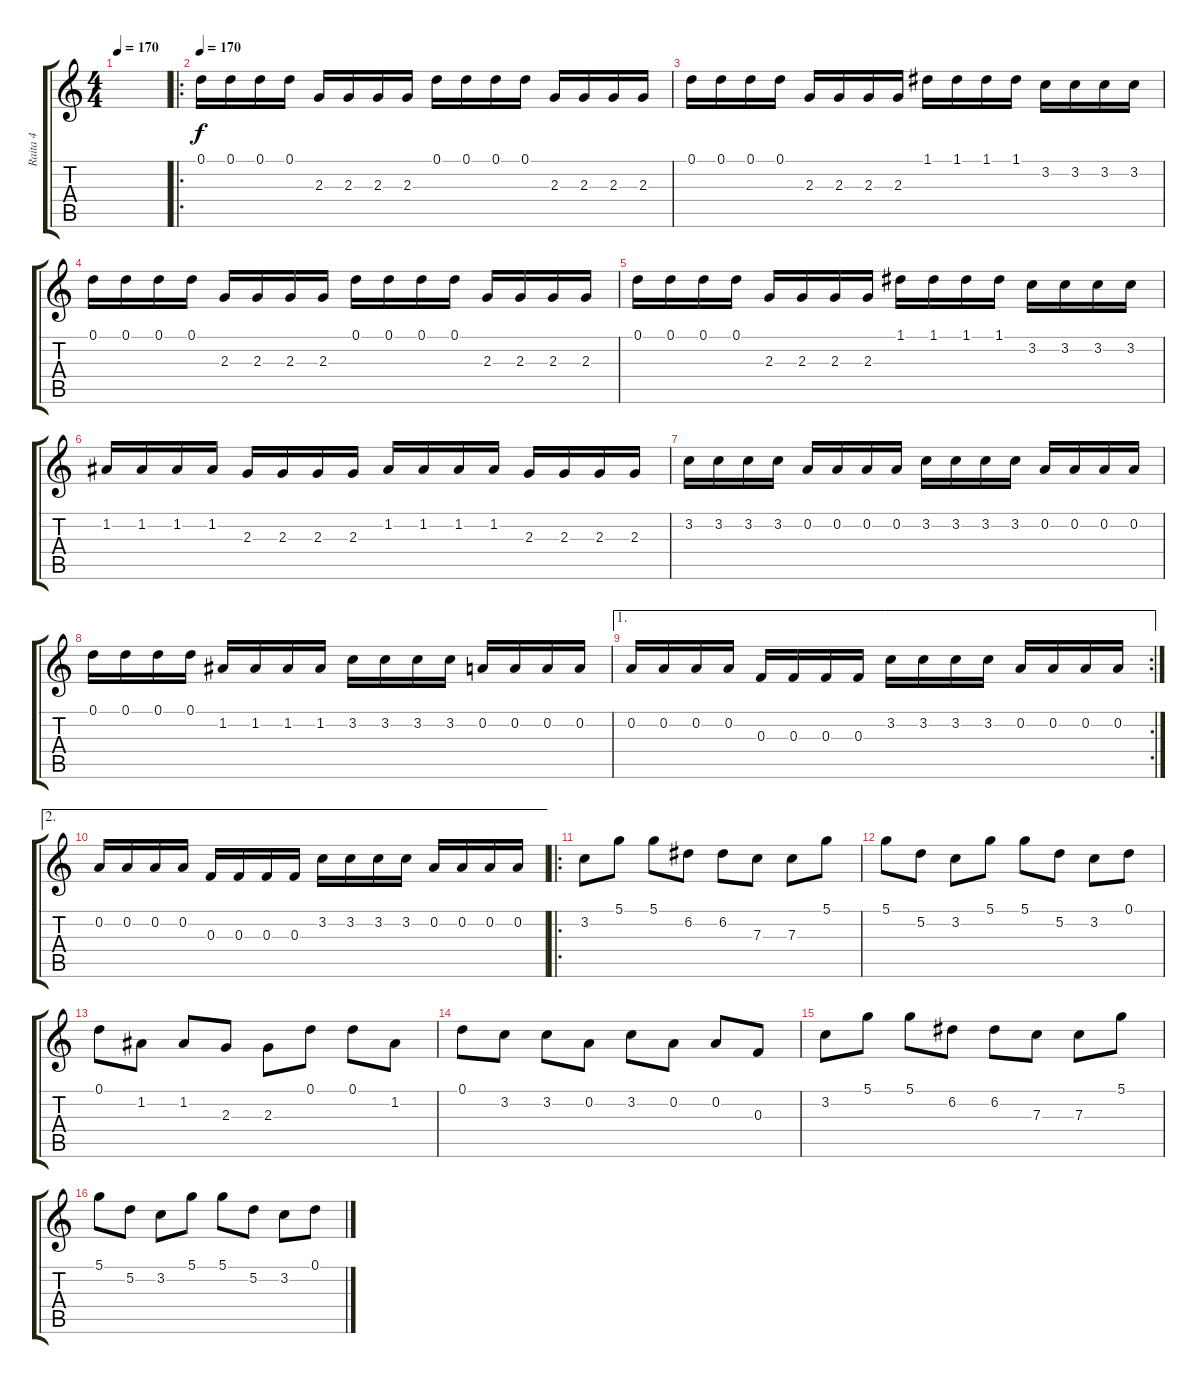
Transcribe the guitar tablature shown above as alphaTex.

\track ("Raita 4" "Raita 4") {instrument distortionguitar}
\staff {score tabs}
\tuning (D4 A3 F3 C3 G2 D2) {hide}
\ts (4 4)
\tempo 170
\clef g2
\ks c
|
\ro
\tempo 170
0.1.16 0.1.16 0.1.16 0.1.16 2.3.16 2.3.16 2.3.16 2.3.16 0.1.16 0.1.16 0.1.16 0.1.16 2.3.16 2.3.16 2.3.16 2.3.16 |
0.1.16 0.1.16 0.1.16 0.1.16 2.3.16 2.3.16 2.3.16 2.3.16 1.1.16 1.1.16 1.1.16 1.1.16 3.2.16 3.2.16 3.2.16 3.2.16 |
0.1.16 0.1.16 0.1.16 0.1.16 2.3.16 2.3.16 2.3.16 2.3.16 0.1.16 0.1.16 0.1.16 0.1.16 2.3.16 2.3.16 2.3.16 2.3.16 |
0.1.16 0.1.16 0.1.16 0.1.16 2.3.16 2.3.16 2.3.16 2.3.16 1.1.16 1.1.16 1.1.16 1.1.16 3.2.16 3.2.16 3.2.16 3.2.16 |
1.2.16 1.2.16 1.2.16 1.2.16 2.3.16 2.3.16 2.3.16 2.3.16 1.2.16 1.2.16 1.2.16 1.2.16 2.3.16 2.3.16 2.3.16 2.3.16 |
3.2.16 3.2.16 3.2.16 3.2.16 0.2.16 0.2.16 0.2.16 0.2.16 3.2.16 3.2.16 3.2.16 3.2.16 0.2.16 0.2.16 0.2.16 0.2.16 |
0.1.16 0.1.16 0.1.16 0.1.16 1.2.16 1.2.16 1.2.16 1.2.16 3.2.16 3.2.16 3.2.16 3.2.16 0.2.16 0.2.16 0.2.16 0.2.16 |
\ae 1
\rc 2
0.2.16 0.2.16 0.2.16 0.2.16 0.3.16 0.3.16 0.3.16 0.3.16 3.2.16 3.2.16 3.2.16 3.2.16 0.2.16 0.2.16 0.2.16 0.2.16 |
\ae 2
0.2.16 0.2.16 0.2.16 0.2.16 0.3.16 0.3.16 0.3.16 0.3.16 3.2.16 3.2.16 3.2.16 3.2.16 0.2.16 0.2.16 0.2.16 0.2.16 |
\ro
3.2.8 5.1.8 5.1.8 6.2.8 6.2.8 7.3.8 7.3.8 5.1.8 |
5.1.8 5.2.8 3.2.8 5.1.8 5.1.8 5.2.8 3.2.8 0.1.8 |
0.1.8 1.2.8 1.2.8 2.3.8 2.3.8 0.1.8 0.1.8 1.2.8 |
0.1.8 3.2.8 3.2.8 0.2.8 3.2.8 0.2.8 0.2.8 0.3.8 |
3.2.8 5.1.8 5.1.8 6.2.8 6.2.8 7.3.8 7.3.8 5.1.8 |
5.1.8 5.2.8 3.2.8 5.1.8 5.1.8 5.2.8 3.2.8 0.1.8
